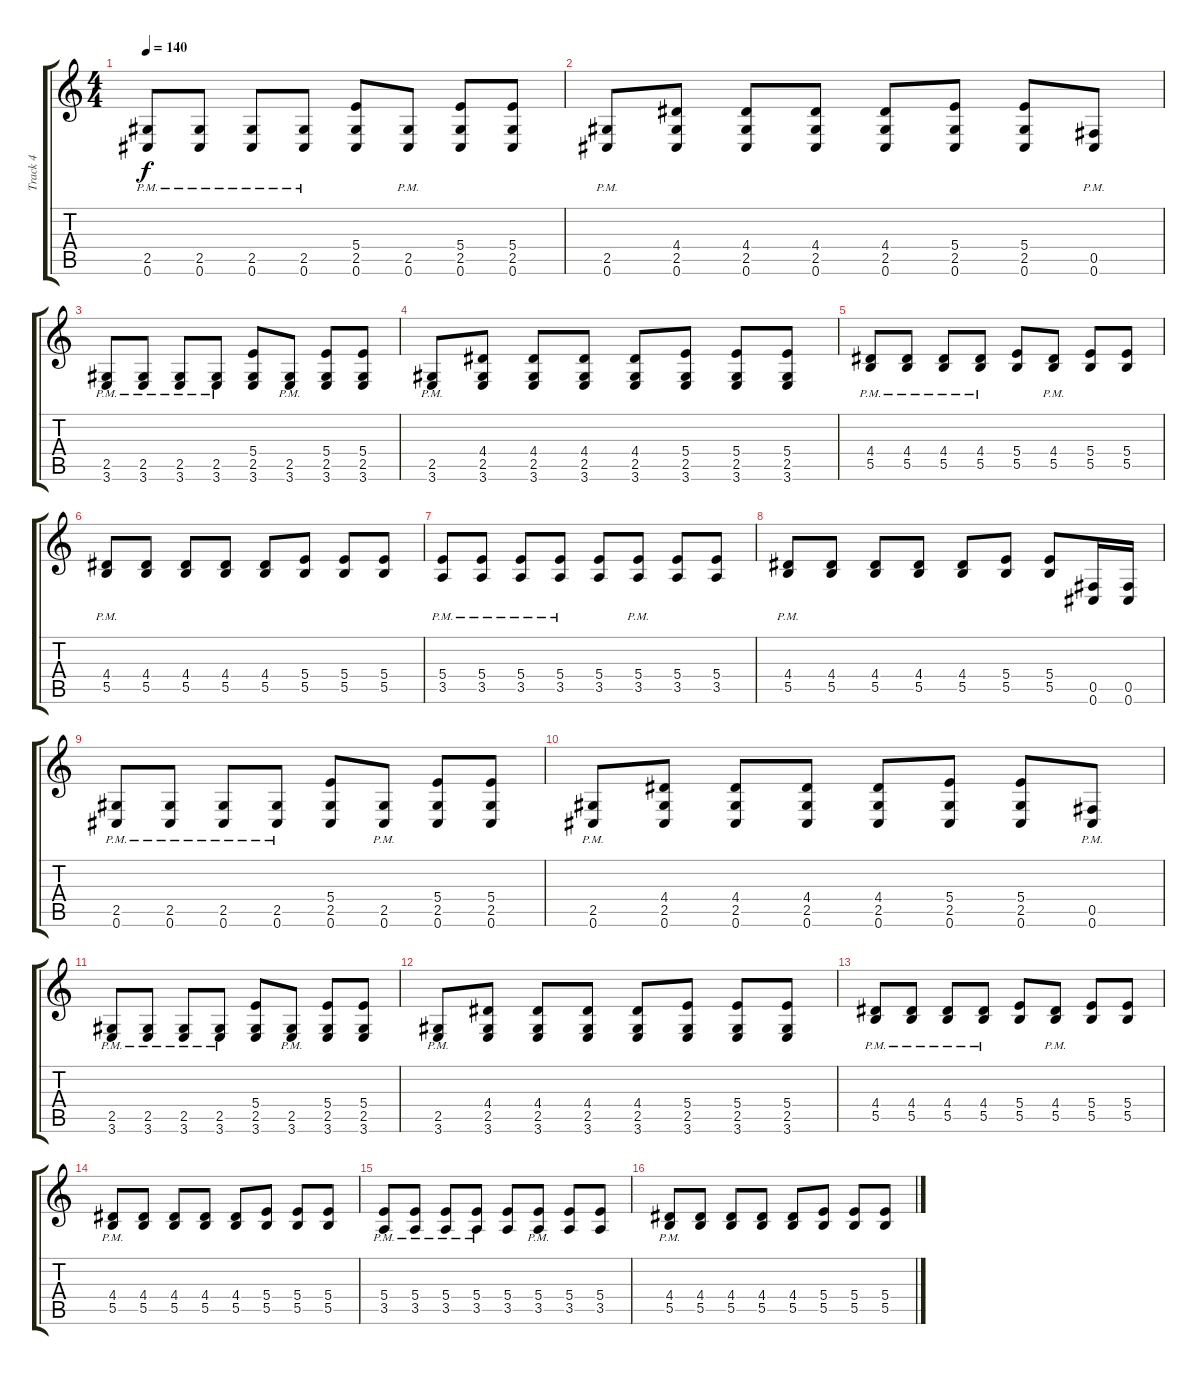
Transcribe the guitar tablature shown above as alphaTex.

\track ("Track 4" "Track 4") {instrument acousticguitarsteel}
\staff {score tabs}
\tuning (Db4 Ab3 E3 B2 Gb2 Db2) {hide}
\ts (4 4)
\tempo 140
\clef g2
\ks c
(2.5{pm} 0.6{pm}).8{dy f instrument electricguitarjazz} (2.5{pm} 0.6{pm}).8 (2.5{pm} 0.6{pm}).8 (2.5{pm} 0.6{pm}).8 (5.4 2.5 0.6).8 (2.5{pm} 0.6{pm}).8 (5.4 2.5 0.6).8 (5.4 2.5 0.6).8 |
(2.5{pm} 0.6).8 (4.4 2.5 0.6).8 (4.4 2.5 0.6).8 (4.4 2.5 0.6).8 (4.4 2.5 0.6).8 (5.4 2.5 0.6).8 (5.4 2.5 0.6).8 (0.5{pm} 0.6{pm}).8 |
(2.5{pm} 3.6{pm}).8 (2.5{pm} 3.6{pm}).8 (2.5{pm} 3.6{pm}).8 (2.5{pm} 3.6{pm}).8 (5.4 2.5 3.6).8 (2.5{pm} 3.6{pm}).8 (5.4 2.5 3.6).8 (5.4 2.5 3.6).8 |
(2.5{pm} 3.6{pm}).8 (4.4 2.5 3.6).8 (4.4 2.5 3.6).8 (4.4 2.5 3.6).8 (4.4 2.5 3.6).8 (5.4 2.5 3.6).8 (5.4 2.5 3.6).8 (5.4 2.5 3.6).8 |
(4.4{pm} 5.5{pm}).8 (4.4{pm} 5.5{pm}).8 (4.4{pm} 5.5{pm}).8 (4.4{pm} 5.5{pm}).8 (5.4 5.5).8 (4.4{pm} 5.5{pm}).8 (5.4 5.5).8 (5.4 5.5).8 |
(4.4{pm} 5.5{pm}).8 (4.4 5.5).8 (4.4 5.5).8 (4.4 5.5).8 (4.4 5.5).8 (5.4 5.5).8 (5.4 5.5).8 (5.4 5.5).8 |
(5.4{pm} 3.5{pm}).8 (5.4{pm} 3.5{pm}).8 (5.4{pm} 3.5{pm}).8 (5.4{pm} 3.5{pm}).8 (5.4 3.5).8 (5.4{pm} 3.5{pm}).8 (5.4 3.5).8 (5.4 3.5).8 |
(4.4{pm} 5.5{pm}).8 (4.4 5.5).8 (4.4 5.5).8 (4.4 5.5).8 (4.4 5.5).8 (5.4 5.5).8 (5.4 5.5).8 (0.5 0.6).16 (0.5 0.6).16 |
(2.5{pm} 0.6{pm}).8 (2.5{pm} 0.6{pm}).8 (2.5{pm} 0.6{pm}).8 (2.5{pm} 0.6{pm}).8 (5.4 2.5 0.6).8 (2.5{pm} 0.6{pm}).8 (5.4 2.5 0.6).8 (5.4 2.5 0.6).8 |
(2.5{pm} 0.6).8 (4.4 2.5 0.6).8 (4.4 2.5 0.6).8 (4.4 2.5 0.6).8 (4.4 2.5 0.6).8 (5.4 2.5 0.6).8 (5.4 2.5 0.6).8 (0.5{pm} 0.6{pm}).8 |
(2.5{pm} 3.6{pm}).8 (2.5{pm} 3.6{pm}).8 (2.5{pm} 3.6{pm}).8 (2.5{pm} 3.6{pm}).8 (5.4 2.5 3.6).8 (2.5{pm} 3.6{pm}).8 (5.4 2.5 3.6).8 (5.4 2.5 3.6).8 |
(2.5{pm} 3.6{pm}).8 (4.4 2.5 3.6).8 (4.4 2.5 3.6).8 (4.4 2.5 3.6).8 (4.4 2.5 3.6).8 (5.4 2.5 3.6).8 (5.4 2.5 3.6).8 (5.4 2.5 3.6).8 |
(4.4{pm} 5.5{pm}).8 (4.4{pm} 5.5{pm}).8 (4.4{pm} 5.5{pm}).8 (4.4{pm} 5.5{pm}).8 (5.4 5.5).8 (4.4{pm} 5.5{pm}).8 (5.4 5.5).8 (5.4 5.5).8 |
(4.4{pm} 5.5{pm}).8 (4.4 5.5).8 (4.4 5.5).8 (4.4 5.5).8 (4.4 5.5).8 (5.4 5.5).8 (5.4 5.5).8 (5.4 5.5).8 |
(5.4{pm} 3.5{pm}).8 (5.4{pm} 3.5{pm}).8 (5.4{pm} 3.5{pm}).8 (5.4{pm} 3.5{pm}).8 (5.4 3.5).8 (5.4{pm} 3.5{pm}).8 (5.4 3.5).8 (5.4 3.5).8 |
(4.4{pm} 5.5{pm}).8 (4.4 5.5).8 (4.4 5.5).8 (4.4 5.5).8 (4.4 5.5).8 (5.4 5.5).8 (5.4 5.5).8 (5.4 5.5).8
